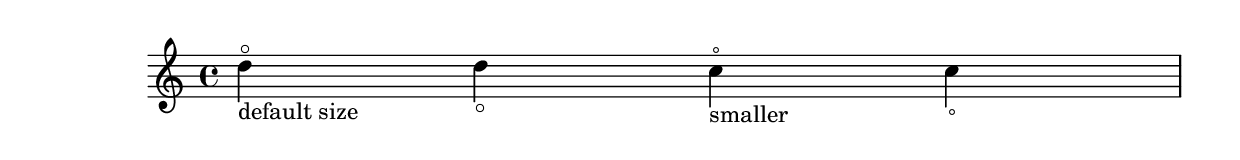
%% DO NOT EDIT this file manually; it is automatically
%% generated from LSR http://lsr.dsi.unimi.it
%% Make any changes in LSR itself, or in Documentation/snippets/new/ ,
%% and then run scripts/auxiliar/makelsr.py
%%
%% This file is in the public domain.
\version "2.16.0"

\header {
  lsrtags = "expressive-marks, scheme-language, specific-notation, symbols-and-glyphs, unfretted-strings"

  texidoc = "
To make the @code{\\flageolet} circle smaller use the following Scheme
function.

"
  doctitle = "Changing \\flageolet mark size"
} % begin verbatim


smallFlageolet =
#(let ((m (make-articulation "flageolet")))
   (set! (ly:music-property m 'tweaks)
         (acons 'font-size -3
                (ly:music-property m 'tweaks)))
   m)

\layout { ragged-right = ##f }

\relative c'' {
  d4^\flageolet_\markup { default size } d_\flageolet
  c4^\smallFlageolet_\markup { smaller } c_\smallFlageolet
}
